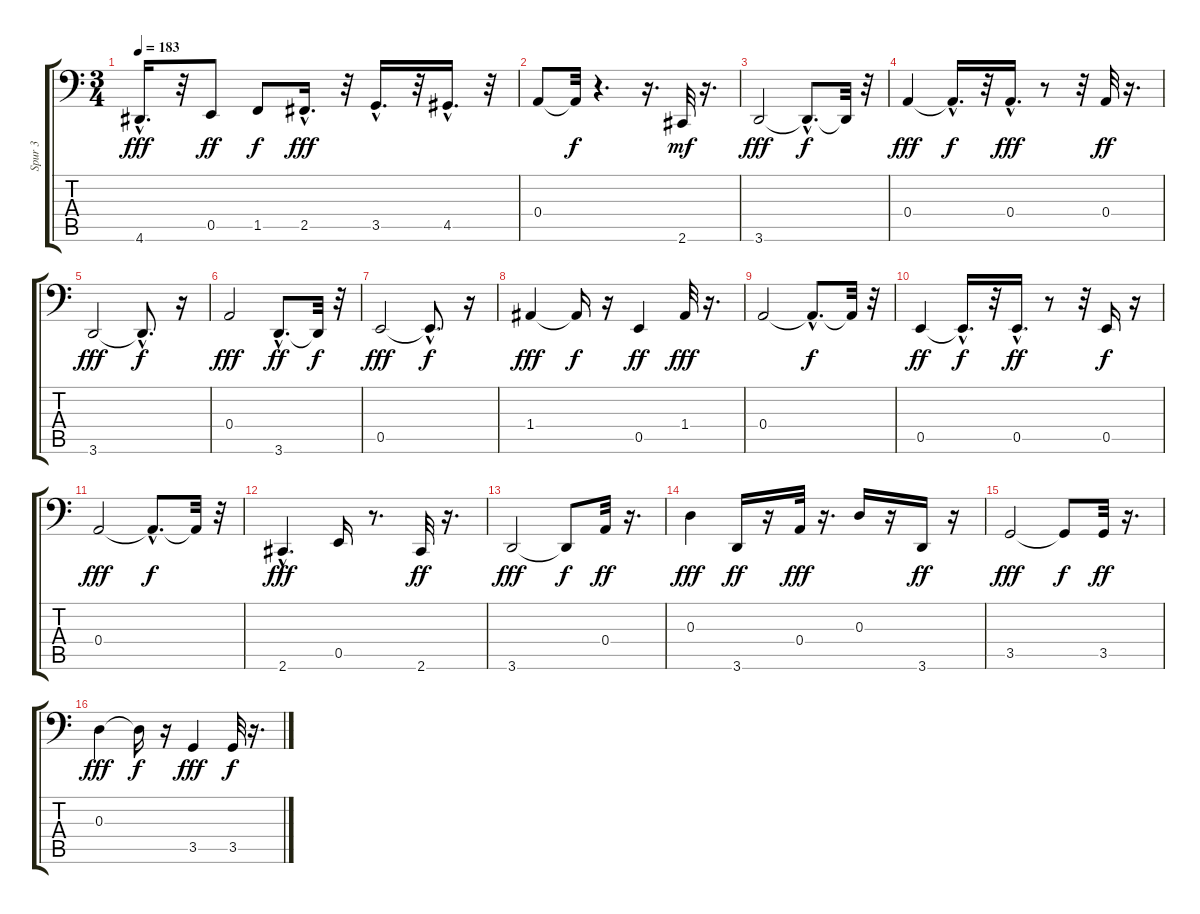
\track ("Spur 3" "Spur 3") {instrument electricbassfinger}
\staff {score tabs}
\tuning (C3 G2 D2 A1 E1 B0) {hide}
\ts (3 4)
\tempo 183
\clef f4
\ks c
4.6{hac}.16{d dy fff} r.32 0.5.8{dy ff} 1.5.8{dy f} 2.5{hac}.16{d dy fff} r.32 3.5{hac}.16{d} r.32 4.5{hac}.16{d} r.32 |
0.4.8 0.4{t}.32{dy f} r.4{d} r.16{d} 2.6.32{dy mf} r.16{d} |
3.6.2{dy fff} 3.6{hac t}.8{d dy f} 3.6{t}.32 r.32 |
0.4.4{dy fff} 0.4{hac t}.16{d dy f} r.32 0.4{hac}.16{d dy fff} r.8 r.32 0.4.32{dy ff} r.16{d} |
3.6.2{dy fff} 3.6{hac t}.8{d dy f} r.16 |
0.4.2{dy fff} 3.6{hac}.8{d dy ff} 3.6{t}.32{dy f} r.32 |
0.5.2{dy fff} 0.5{hac t}.8{d dy f} r.16 |
1.4.4{dy fff} 1.4{t}.16{dy f} r.16 0.5.4{dy ff} 1.4.32{dy fff} r.16{d} |
0.4.2 0.4{hac t}.8{d dy f} 0.4{t}.32 r.32 |
0.5.4{dy ff} 0.5{hac t}.16{d dy f} r.32 0.5{hac}.16{d dy ff} r.8 r.32 0.5.16{dy f} r.16 |
0.4.2{dy fff} 0.4{hac t}.8{d dy f} 0.4{t}.32 r.32 |
2.6{hac}.4{d dy fff} 0.5.16 r.8{d} 2.6.32{dy ff} r.16{d} |
3.6.2{dy fff} 3.6{t}.8{dy f} 0.4.32{dy ff} r.16{d} |
0.3.4{dy fff} 3.6.16{dy ff} r.16 0.4.32{dy fff} r.16{d} 0.3.16 r.16 3.6.16{dy ff} r.16 |
3.5.2{dy fff} 3.5{t}.8{dy f} 3.5.32{dy ff} r.16{d} |
0.3.4{dy fff} 0.3{t}.16{dy f} r.16 3.5.4{dy fff} 3.5.32{dy f} r.16{d}
